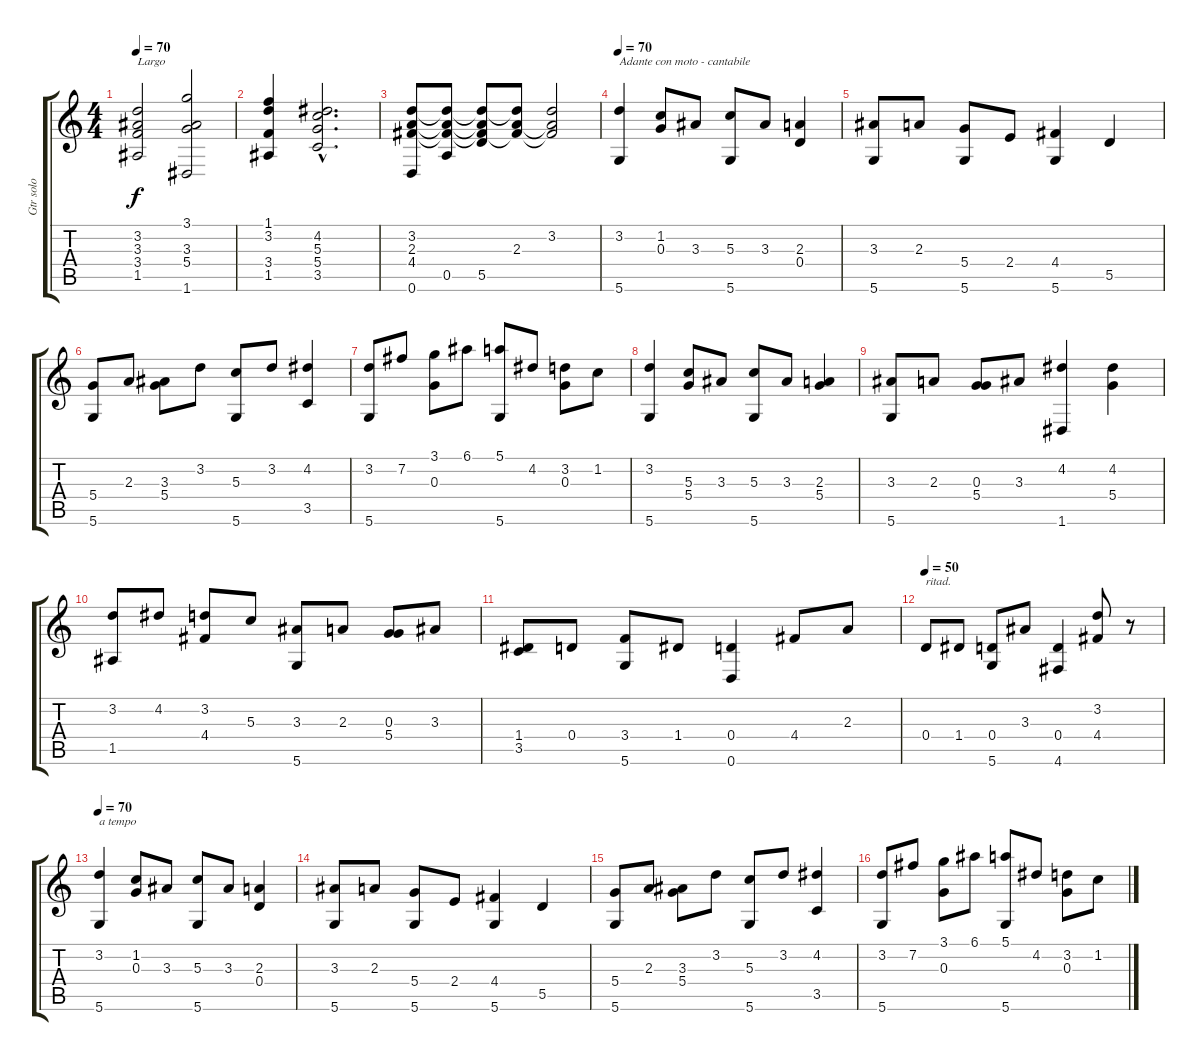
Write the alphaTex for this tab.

\track ("Gtr solo" "Gtr solo") {instrument acousticguitarnylon}
\staff {score tabs}
\tuning (E4 B3 G3 D3 A2 D2) {hide}
\ts (4 4)
\tempo 70
\tempo 50
\tempo 70
\clef g2
\ks c
(3.2 3.3 3.4 1.5).2{txt "Largo" dy f instrument acousticguitarnylon} (3.1 3.3 5.4 1.6).2 |
(1.1 3.2 3.4 1.5).4 (4.2{hac} 5.3{hac} 5.4{hac} 3.5{hac}).2{d} |
(3.2 2.3 4.4 0.6).8 (3.2{t} 2.3{t} 4.4{t} 0.5).8 (3.2{t} 2.3{t} 4.4{t} 5.5).8 (3.2{t} 2.3 4.4{t}).8 (3.2 2.3{t} 4.4{t}).2 |
\tempo 70
(3.2 5.6).4{txt "Adante con moto - cantabile"} (1.2 0.3).8 3.3.8 (5.3 5.6).8 3.3.8 (2.3 0.4).4 |
(3.3 5.6).8 2.3.8 (5.4 5.6).8 2.4.8 (4.4 5.6).4 5.5.4 |
(5.4 5.6).8 2.3.8 (3.3 5.4).8 3.2.8 (5.3 5.6).8 3.2.8 (4.2 3.5).4 |
(3.2 5.6).8 7.2.8 (3.1 0.3).8 6.1.8 (5.1 5.6).8 4.2.8 (3.2 0.3).8 1.2.8 |
(3.2 5.6).4 (5.3 5.4).8 3.3.8 (5.3 5.6).8 3.3.8 (2.3 5.4).4 |
(3.3 5.6).8 2.3.8 (0.3 5.4).8 3.3.8 (4.2 1.6).4 (4.2 5.4).4 |
(3.2 1.5).8 4.2.8 (3.2 4.4).8 5.3.8 (3.3 5.6).8 2.3.8 (0.3 5.4).8 3.3.8 |
(1.4 3.5).8 0.4.8 (3.4 5.6).8 1.4.8 (0.4 0.6).4 4.4.8 2.3.8 |
\tempo 50
0.4.8{txt "ritad."} 1.4.8 (0.4 5.6).8 3.3.8 (0.4 4.6).4 (3.2 4.4).8 r.8 |
\tempo 70
(3.2 5.6).4{txt "a tempo"} (1.2 0.3).8 3.3.8 (5.3 5.6).8 3.3.8 (2.3 0.4).4 |
(3.3 5.6).8 2.3.8 (5.4 5.6).8 2.4.8 (4.4 5.6).4 5.5.4 |
(5.4 5.6).8 2.3.8 (3.3 5.4).8 3.2.8 (5.3 5.6).8 3.2.8 (4.2 3.5).4 |
(3.2 5.6).8 7.2.8 (3.1 0.3).8 6.1.8 (5.1 5.6).8 4.2.8 (3.2 0.3).8 1.2.8
